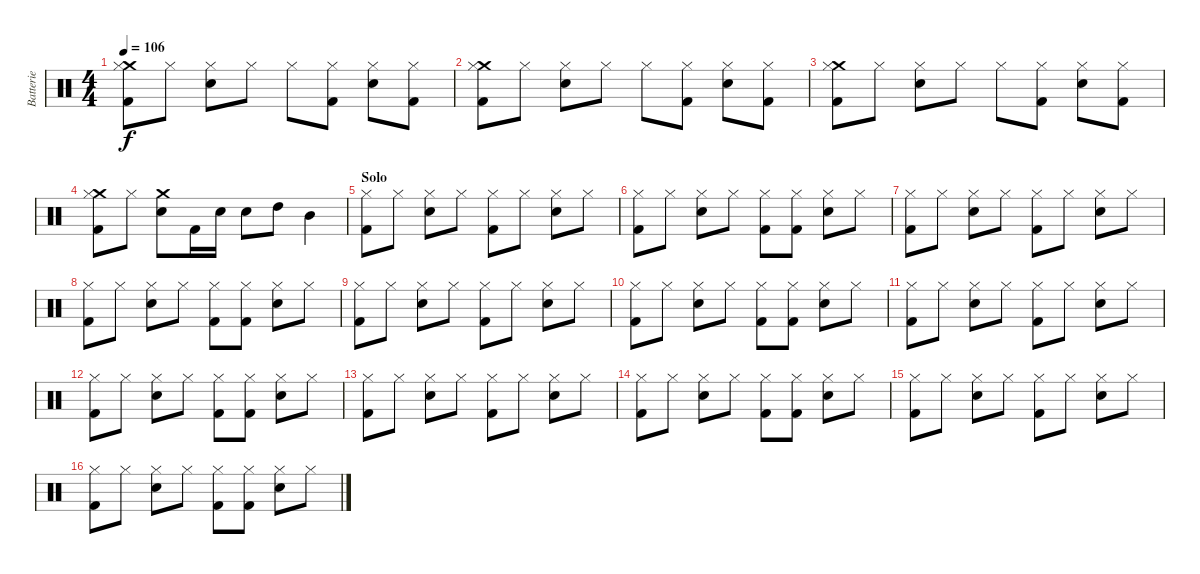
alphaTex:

\track ("Batterie" "Batterie") {instrument percussion}
\staff {score}
\articulation defaults
\ts (4 4)
\tempo 106
\clef neutral
\ks c
("Crash medium (hit)" "Hi-Hat (closed)" "Kick (hit) 2").8{dy f} "Hi-Hat (closed)".8 ("Hi-Hat (closed)" "Electric Snare (hit)").8 "Hi-Hat (closed)".8 "Hi-Hat (closed)".8 ("Hi-Hat (closed)" "Kick (hit) 2").8 ("Hi-Hat (closed)" "Electric Snare (hit)").8 ("Hi-Hat (closed)" "Kick (hit) 2").8 |
("Crash medium (hit)" "Hi-Hat (closed)" "Kick (hit) 2").8 "Hi-Hat (closed)".8 ("Hi-Hat (closed)" "Electric Snare (hit)").8 "Hi-Hat (closed)".8 "Hi-Hat (closed)".8 ("Hi-Hat (closed)" "Kick (hit) 2").8 ("Hi-Hat (closed)" "Electric Snare (hit)").8 ("Hi-Hat (closed)" "Kick (hit) 2").8 |
("Crash medium (hit)" "Hi-Hat (closed)" "Kick (hit) 2").8 "Hi-Hat (closed)".8 ("Hi-Hat (closed)" "Electric Snare (hit)").8 "Hi-Hat (closed)".8 "Hi-Hat (closed)".8 ("Hi-Hat (closed)" "Kick (hit) 2").8 ("Hi-Hat (closed)" "Electric Snare (hit)").8 ("Hi-Hat (closed)" "Kick (hit) 2").8 |
("Crash medium (hit)" "Hi-Hat (closed)" "Kick (hit) 2").8 "Hi-Hat (closed)".8 ("Crash medium (hit)" "Electric Snare (hit)").8 "Kick (hit) 2".16 "Electric Snare (hit)".16 "Electric Snare (hit)".8 "High Tom (hit)".8 "Mid Tom (hit)".4 |
\section ("" "Solo")
("Hi-Hat (closed)" "Kick (hit) 2").8 "Hi-Hat (closed)".8 ("Hi-Hat (closed)" "Electric Snare (hit)").8 "Hi-Hat (closed)".8 ("Hi-Hat (closed)" "Kick (hit) 2").8 "Hi-Hat (closed)".8 ("Hi-Hat (closed)" "Electric Snare (hit)").8 "Hi-Hat (closed)".8 |
("Hi-Hat (closed)" "Kick (hit) 2").8 "Hi-Hat (closed)".8 ("Hi-Hat (closed)" "Electric Snare (hit)").8 "Hi-Hat (closed)".8 ("Hi-Hat (closed)" "Kick (hit) 2").8 ("Hi-Hat (closed)" "Kick (hit) 2").8 ("Hi-Hat (closed)" "Electric Snare (hit)").8 "Hi-Hat (closed)".8 |
("Hi-Hat (closed)" "Kick (hit) 2").8 "Hi-Hat (closed)".8 ("Hi-Hat (closed)" "Electric Snare (hit)").8 "Hi-Hat (closed)".8 ("Hi-Hat (closed)" "Kick (hit) 2").8 "Hi-Hat (closed)".8 ("Hi-Hat (closed)" "Electric Snare (hit)").8 "Hi-Hat (closed)".8 |
("Hi-Hat (closed)" "Kick (hit) 2").8 "Hi-Hat (closed)".8 ("Hi-Hat (closed)" "Electric Snare (hit)").8 "Hi-Hat (closed)".8 ("Hi-Hat (closed)" "Kick (hit) 2").8 ("Hi-Hat (closed)" "Kick (hit) 2").8 ("Hi-Hat (closed)" "Electric Snare (hit)").8 "Hi-Hat (closed)".8 |
("Hi-Hat (closed)" "Kick (hit) 2").8 "Hi-Hat (closed)".8 ("Hi-Hat (closed)" "Electric Snare (hit)").8 "Hi-Hat (closed)".8 ("Hi-Hat (closed)" "Kick (hit) 2").8 "Hi-Hat (closed)".8 ("Hi-Hat (closed)" "Electric Snare (hit)").8 "Hi-Hat (closed)".8 |
("Hi-Hat (closed)" "Kick (hit) 2").8 "Hi-Hat (closed)".8 ("Hi-Hat (closed)" "Electric Snare (hit)").8 "Hi-Hat (closed)".8 ("Hi-Hat (closed)" "Kick (hit) 2").8 ("Hi-Hat (closed)" "Kick (hit) 2").8 ("Hi-Hat (closed)" "Electric Snare (hit)").8 "Hi-Hat (closed)".8 |
("Hi-Hat (closed)" "Kick (hit) 2").8 "Hi-Hat (closed)".8 ("Hi-Hat (closed)" "Electric Snare (hit)").8 "Hi-Hat (closed)".8 ("Hi-Hat (closed)" "Kick (hit) 2").8 "Hi-Hat (closed)".8 ("Hi-Hat (closed)" "Electric Snare (hit)").8 "Hi-Hat (closed)".8 |
("Hi-Hat (closed)" "Kick (hit) 2").8 "Hi-Hat (closed)".8 ("Hi-Hat (closed)" "Electric Snare (hit)").8 "Hi-Hat (closed)".8 ("Hi-Hat (closed)" "Kick (hit) 2").8 ("Hi-Hat (closed)" "Kick (hit) 2").8 ("Hi-Hat (closed)" "Electric Snare (hit)").8 "Hi-Hat (closed)".8 |
("Hi-Hat (closed)" "Kick (hit) 2").8 "Hi-Hat (closed)".8 ("Hi-Hat (closed)" "Electric Snare (hit)").8 "Hi-Hat (closed)".8 ("Hi-Hat (closed)" "Kick (hit) 2").8 "Hi-Hat (closed)".8 ("Hi-Hat (closed)" "Electric Snare (hit)").8 "Hi-Hat (closed)".8 |
("Hi-Hat (closed)" "Kick (hit) 2").8 "Hi-Hat (closed)".8 ("Hi-Hat (closed)" "Electric Snare (hit)").8 "Hi-Hat (closed)".8 ("Hi-Hat (closed)" "Kick (hit) 2").8 ("Hi-Hat (closed)" "Kick (hit) 2").8 ("Hi-Hat (closed)" "Electric Snare (hit)").8 "Hi-Hat (closed)".8 |
("Hi-Hat (closed)" "Kick (hit) 2").8 "Hi-Hat (closed)".8 ("Hi-Hat (closed)" "Electric Snare (hit)").8 "Hi-Hat (closed)".8 ("Hi-Hat (closed)" "Kick (hit) 2").8 "Hi-Hat (closed)".8 ("Hi-Hat (closed)" "Electric Snare (hit)").8 "Hi-Hat (closed)".8 |
("Hi-Hat (closed)" "Kick (hit) 2").8 "Hi-Hat (closed)".8 ("Hi-Hat (closed)" "Electric Snare (hit)").8 "Hi-Hat (closed)".8 ("Hi-Hat (closed)" "Kick (hit) 2").8 ("Hi-Hat (closed)" "Kick (hit) 2").8 ("Hi-Hat (closed)" "Electric Snare (hit)").8 "Hi-Hat (closed)".8
